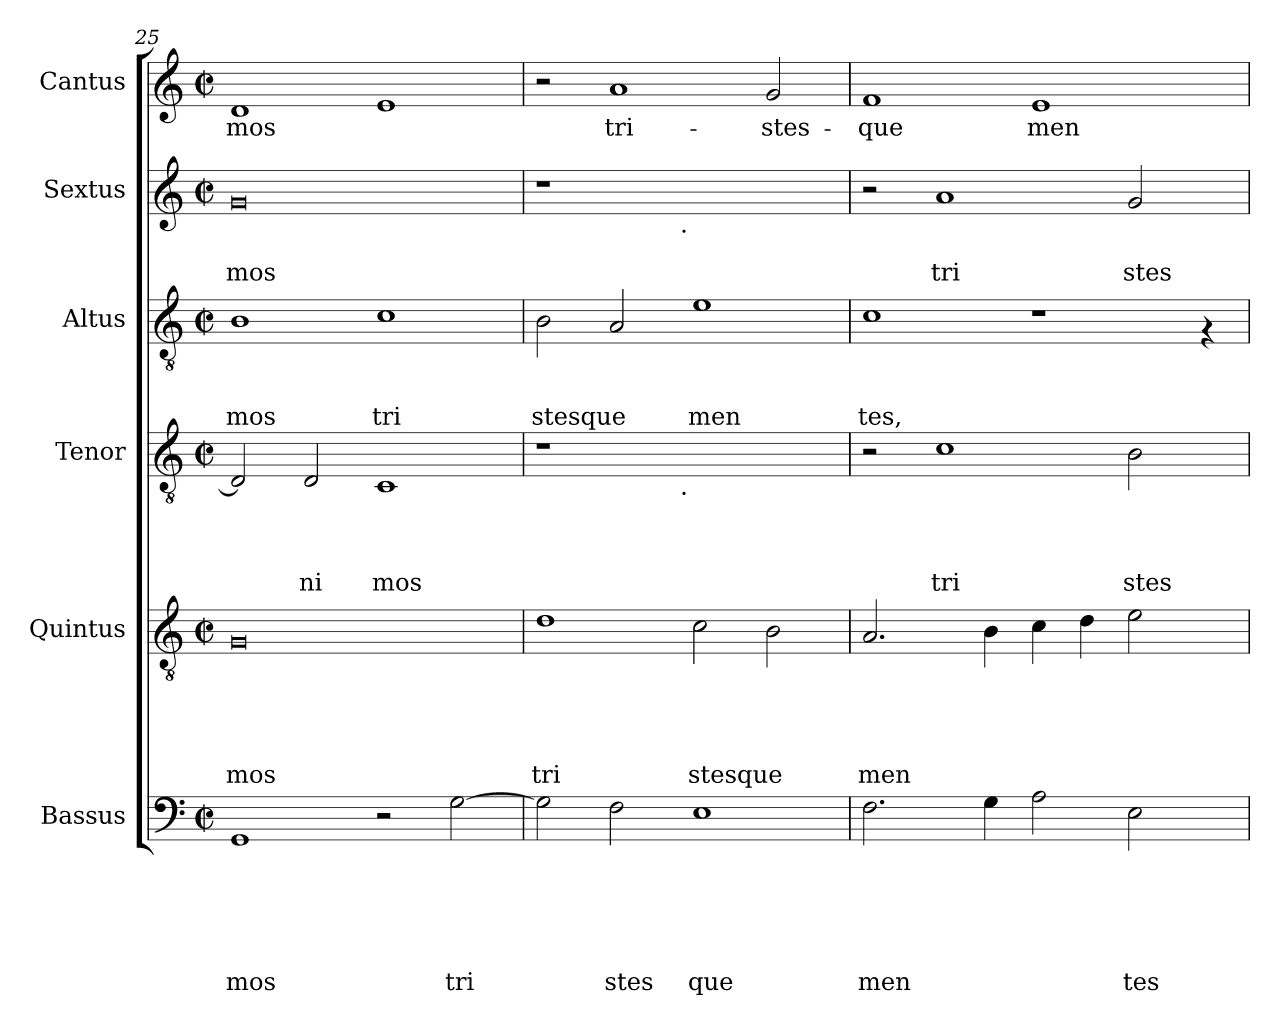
**kern	**text	**text	**text	**text	**text	**text	**kern	**text	**text	**text	**text	**text	**kern	**text	**text	**text	**text	**kern	**text	**text	**text	**kern	**text	**text	**kern	**text
*part6	*part6	*part6	*part6	*part6	*part6	*part6	*part5	*part5	*part5	*part5	*part5	*part5	*part4	*part4	*part4	*part4	*part4	*part3	*part3	*part3	*part3	*part2	*part2	*part2	*part1	*part1
*staff6	*staff6	*staff6	*staff6	*staff6	*staff6	*staff6	*staff5	*staff5	*staff5	*staff5	*staff5	*staff5	*staff4	*staff4	*staff4	*staff4	*staff4	*staff3	*staff3	*staff3	*staff3	*staff2	*staff2	*staff2	*staff1	*staff1
*I"Bassus	*	*	*	*	*	*	*I"Quintus	*	*	*	*	*	*I"Tenor	*	*	*	*	*I"Altus	*	*	*	*I"Sextus	*	*	*I"Cantus	*
*clefF4	*	*	*	*	*	*	*clefGv2	*	*	*	*	*	*clefGv2	*	*	*	*	*clefGv2	*	*	*	*clefG2	*	*	*clefG2	*
*k[]	*	*	*	*	*	*	*k[]	*	*	*	*	*	*k[]	*	*	*	*	*k[]	*	*	*	*k[]	*	*	*k[]	*
*C:	*	*	*	*	*	*	*C:	*	*	*	*	*	*C:	*	*	*	*	*C:	*	*	*	*C:	*	*	*C:	*
*M2/2	*	*	*	*	*	*	*M2/2	*	*	*	*	*	*M2/2	*	*	*	*	*M2/2	*	*	*	*M2/2	*	*	*M2/2	*
*met(c|)	*	*	*	*	*	*	*met(c|)	*	*	*	*	*	*met(c|)	*	*	*	*	*met(c|)	*	*	*	*met(c|)	*	*	*met(c|)	*
=25	=25	=25	=25	=25	=25	=25	=25	=25	=25	=25	=25	=25	=25	=25	=25	=25	=25	=25	=25	=25	=25	=25	=25	=25	=25	=25
!	!	!	!	!	!	!LO:LY:b	!	!	!	!	!	!LO:LY:b	!	!	!	!	!	!	!	!	!LO:LY:b	!	!	!LO:LY:b	!	!LO:LY:b
1GG	.	.	.	.	.	mos	0G	.	.	.	.	mos	2D/]	.	.	.	.	1B	.	.	mos	0g	.	mos	1d	-mos
!	!	!	!	!	!	!	!	!	!	!	!	!	!	!	!	!	!LO:LY:b	!	!	!	!	!	!	!	!	!
.	.	.	.	.	.	.	.	.	.	.	.	.	2D/	.	.	.	ni	.	.	.	.	.	.	.	.	.
!	!	!	!	!	!	!	!	!	!	!	!	!	!	!	!	!	!LO:LY:b	!	!	!	!LO:LY:b	!	!	!	!	!
2r	.	.	.	.	.	.	.	.	.	.	.	.	1C	.	.	.	mos	1c	.	.	tri	.	.	.	1e	.
!	!	!	!	!	!	!LO:LY:b	!	!	!	!	!	!	!	!	!	!	!	!	!	!	!	!	!	!	!	!
[>2G\	.	.	.	.	.	tri	.	.	.	.	.	.	.	.	.	.	.	.	.	.	.	.	.	.	.	.
=26	=26	=26	=26	=26	=26	=26	=26	=26	=26	=26	=26	=26	=26	=26	=26	=26	=26	=26	=26	=26	=26	=26	=26	=26	=26	=26
!	!	!	!	!	!	!	!	!	!	!	!	!LO:LY:b	!	!	!	!	!	!	!	!	!LO:LY:b	!	!	!	!	!
*	*	*	*	*	*	*	*	*	*	*	*	*	*^	*	*	*	*	*	*	*	*	*^	*	*	*	*
2G\]	.	.	.	.	.	.	1d	.	.	.	.	tri	1r	2ryy	.	.	.	.	2B\	.	.	stesque	1r	2ryy	.	.	2r	.
!	!	!	!	!	!	!LO:LY:b	!	!	!	!	!	!	!	!	!	!	!	!	!	!	!	!	!	!	!	!	!	!LO:LY:b
2F\	.	.	.	.	.	stes	.	.	.	.	.	.	.	4...ryy	.	.	.	.	2A/	.	.	.	.	4...ryy	.	.	1a	tri-
!	!	!	!	!	!	!	!	!	!	!	!	!	!	!	!	!	!	!	!	!	!	!	!	!LO:TX:b:t=.	!	!	!	!
!	!	!	!	!	!	!	!	!	!	!	!	!	!	!LO:TX:b:t=.	!	!	!	!	!	!	!	!	!	!	!	!	!	!
.	.	.	.	.	.	.	.	.	.	.	.	.	.	1ryy	.	.	.	.	.	.	.	.	.	1ryy	.	.	.	.
!	!	!	!	!	!	!LO:LY:b	!	!	!	!	!	!LO:LY:b	!	!	!	!	!	!	!	!	!	!LO:LY:b	!	!	!	!	!	!
1E	.	.	.	.	.	que	2c\	.	.	.	.	stesque	1ryy	.	.	.	.	.	1e	.	.	men	1ryy	.	.	.	.	.
!	!	!	!	!	!	!	!	!	!	!	!	!	!	!	!	!	!	!	!	!	!	!	!	!	!	!	!	!LO:LY:b
.	.	.	.	.	.	.	2B\	.	.	.	.	.	.	.	.	.	.	.	.	.	.	.	.	.	.	.	2g/	-stes-
.	.	.	.	.	.	.	.	.	.	.	.	.	.	32ryy	.	.	.	.	.	.	.	.	.	32ryy	.	.	.	.
=27	=27	=27	=27	=27	=27	=27	=27	=27	=27	=27	=27	=27	=27	=27	=27	=27	=27	=27	=27	=27	=27	=27	=27	=27	=27	=27	=27	=27
!	!	!	!	!	!	!LO:LY:b	!	!	!	!	!	!LO:LY:b	!	!	!	!	!	!	!	!	!	!LO:LY:b	!	!	!	!	!	!LO:LY:b
*	*	*	*	*	*	*	*	*	*	*	*	*	*v	*v	*	*	*	*	*	*	*	*	*v	*v	*	*	*	*
2.F\	.	.	.	.	.	men	2.A/	.	.	.	.	men	2r	.	.	.	.	1c	.	.	tes,	2r	.	.	1f	-que
!	!	!	!	!	!	!	!	!	!	!	!	!	!	!	!	!	!LO:LY:b	!	!	!	!	!	!	!LO:LY:b	!	!
.	.	.	.	.	.	.	.	.	.	.	.	.	1c	.	.	.	tri	.	.	.	.	1a	.	tri	.	.
4G\	.	.	.	.	.	.	4B\	.	.	.	.	.	.	.	.	.	.	.	.	.	.	.	.	.	.	.
!	!	!	!	!	!	!	!	!	!	!	!	!	!	!	!	!	!	!	!	!	!	!	!	!	!	!LO:LY:b
2A\	.	.	.	.	.	.	4c\	.	.	.	.	.	.	.	.	.	.	1r	.	.	.	.	.	.	1e	men-
.	.	.	.	.	.	.	4d\	.	.	.	.	.	.	.	.	.	.	.	.	.	.	.	.	.	.	.
!	!	!	!	!	!	!LO:LY:b	!	!	!	!	!	!	!	!	!	!	!LO:LY:b	!	!	!	!	!	!	!LO:LY:b	!	!
2E\	.	.	.	.	.	tes	2e\	.	.	.	.	.	2B\	.	.	.	stes	.	.	.	.	2g/	.	stes	.	.
4ryy	.	.	.	.	.	.	4ryy	.	.	.	.	.	4ryy	.	.	.	.	4rF	.	.	.	4ryy	.	.	4ryy	.
=	=	=	=	=	=	=	=	=	=	=	=	=	=	=	=	=	=	=	=	=	=	=	=	=	=	=
*-	*-	*-	*-	*-	*-	*-	*-	*-	*-	*-	*-	*-	*-	*-	*-	*-	*-	*-	*-	*-	*-	*-	*-	*-	*-	*-
